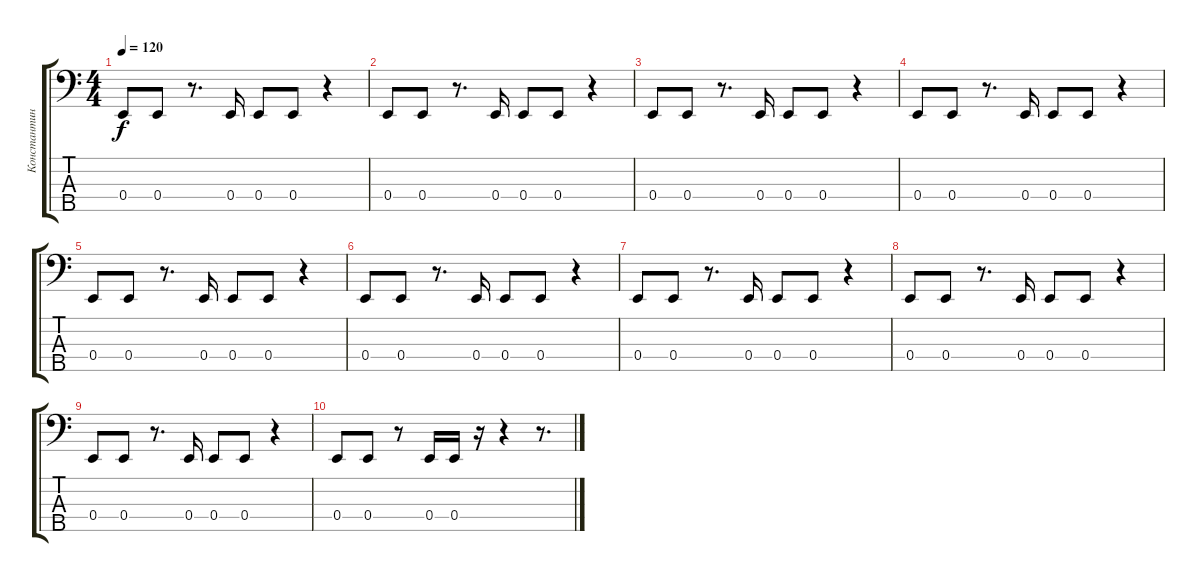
\track ("Константин Бекрев" "Константин") {instrument electricbasspick}
\staff {score tabs}
\tuning (G2 D2 A1 E1 B0) {hide}
\ts (4 4)
\tempo 120
\clef f4
\ks c
0.4.8{dy f} 0.4.8 r.8{d} 0.4.16 0.4.8 0.4.8 r.4 |
0.4.8 0.4.8 r.8{d} 0.4.16 0.4.8 0.4.8 r.4 |
0.4.8 0.4.8 r.8{d} 0.4.16 0.4.8 0.4.8 r.4 |
0.4.8 0.4.8 r.8{d} 0.4.16 0.4.8 0.4.8 r.4 |
0.4.8 0.4.8 r.8{d} 0.4.16 0.4.8 0.4.8 r.4 |
0.4.8 0.4.8 r.8{d} 0.4.16 0.4.8 0.4.8 r.4 |
0.4.8 0.4.8 r.8{d} 0.4.16 0.4.8 0.4.8 r.4 |
0.4.8 0.4.8 r.8{d} 0.4.16 0.4.8 0.4.8 r.4 |
0.4.8 0.4.8 r.8{d} 0.4.16 0.4.8 0.4.8 r.4 |
0.4.8 0.4.8 r.8 0.4.16 0.4.16 r.16 r.4 r.8{d}
